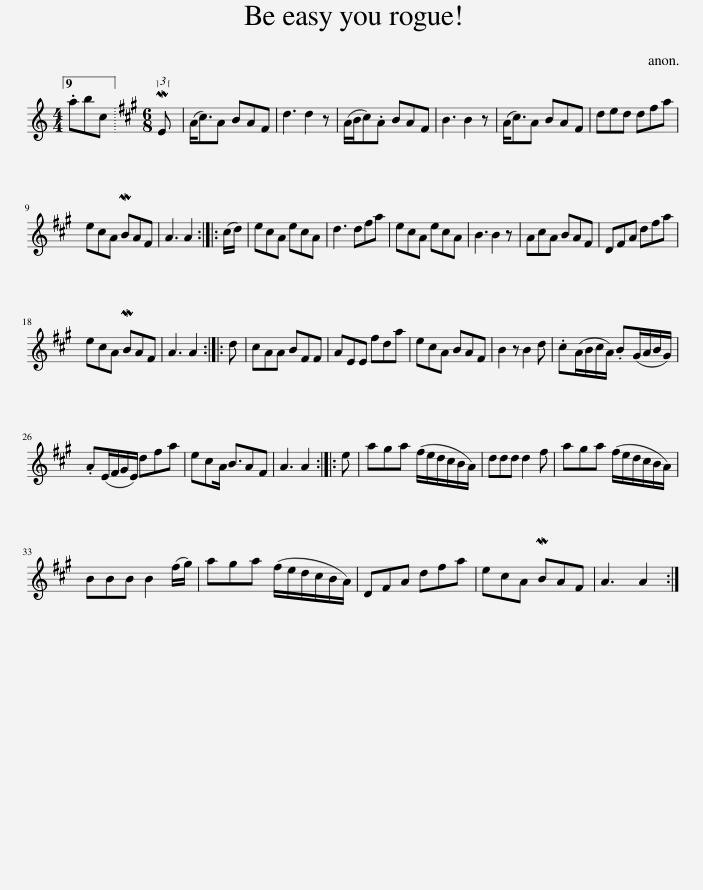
X:1
L:1/8
M:4/4
I:linebreak $
K:C
V:1 treble
V:1
 .abc ||[K:A][M:6/8] (3:2:1ME x/12 | (A<c)A BAF | d3 d2 z | (A/B/c).A BAF | %5
 B3 B2 z | (A<c)A BAF | ded dfa |$ ecA MBAF | A3 A2 :: %10
 (c/d/) | ecA ecA | d3 dfa | ecA ecA | B3 B2 z | %15
 AcA BAF | DFA dfa |$ ecA MBAF | A3 A2 :: d | %20
 cAA BFF | AEE fda | ecA BAF | B2 z B2 d | .c(A/B/c/A/) .B(G/A/B/G/) |$ %25
 .A(E/F/G/E/) dfa | ecA/ B3/2AF | A3 A2 :: e | aga (f/e/d/c/B/A/) | %30
 ddd d2 f | aga (f/e/d/c/B/A/) |$ BBB B2 (f/g/) | aga (f/e/d/c/B/A/) | DFA dfa | %35
 ecA MBAF | A3 A2 :| %37
